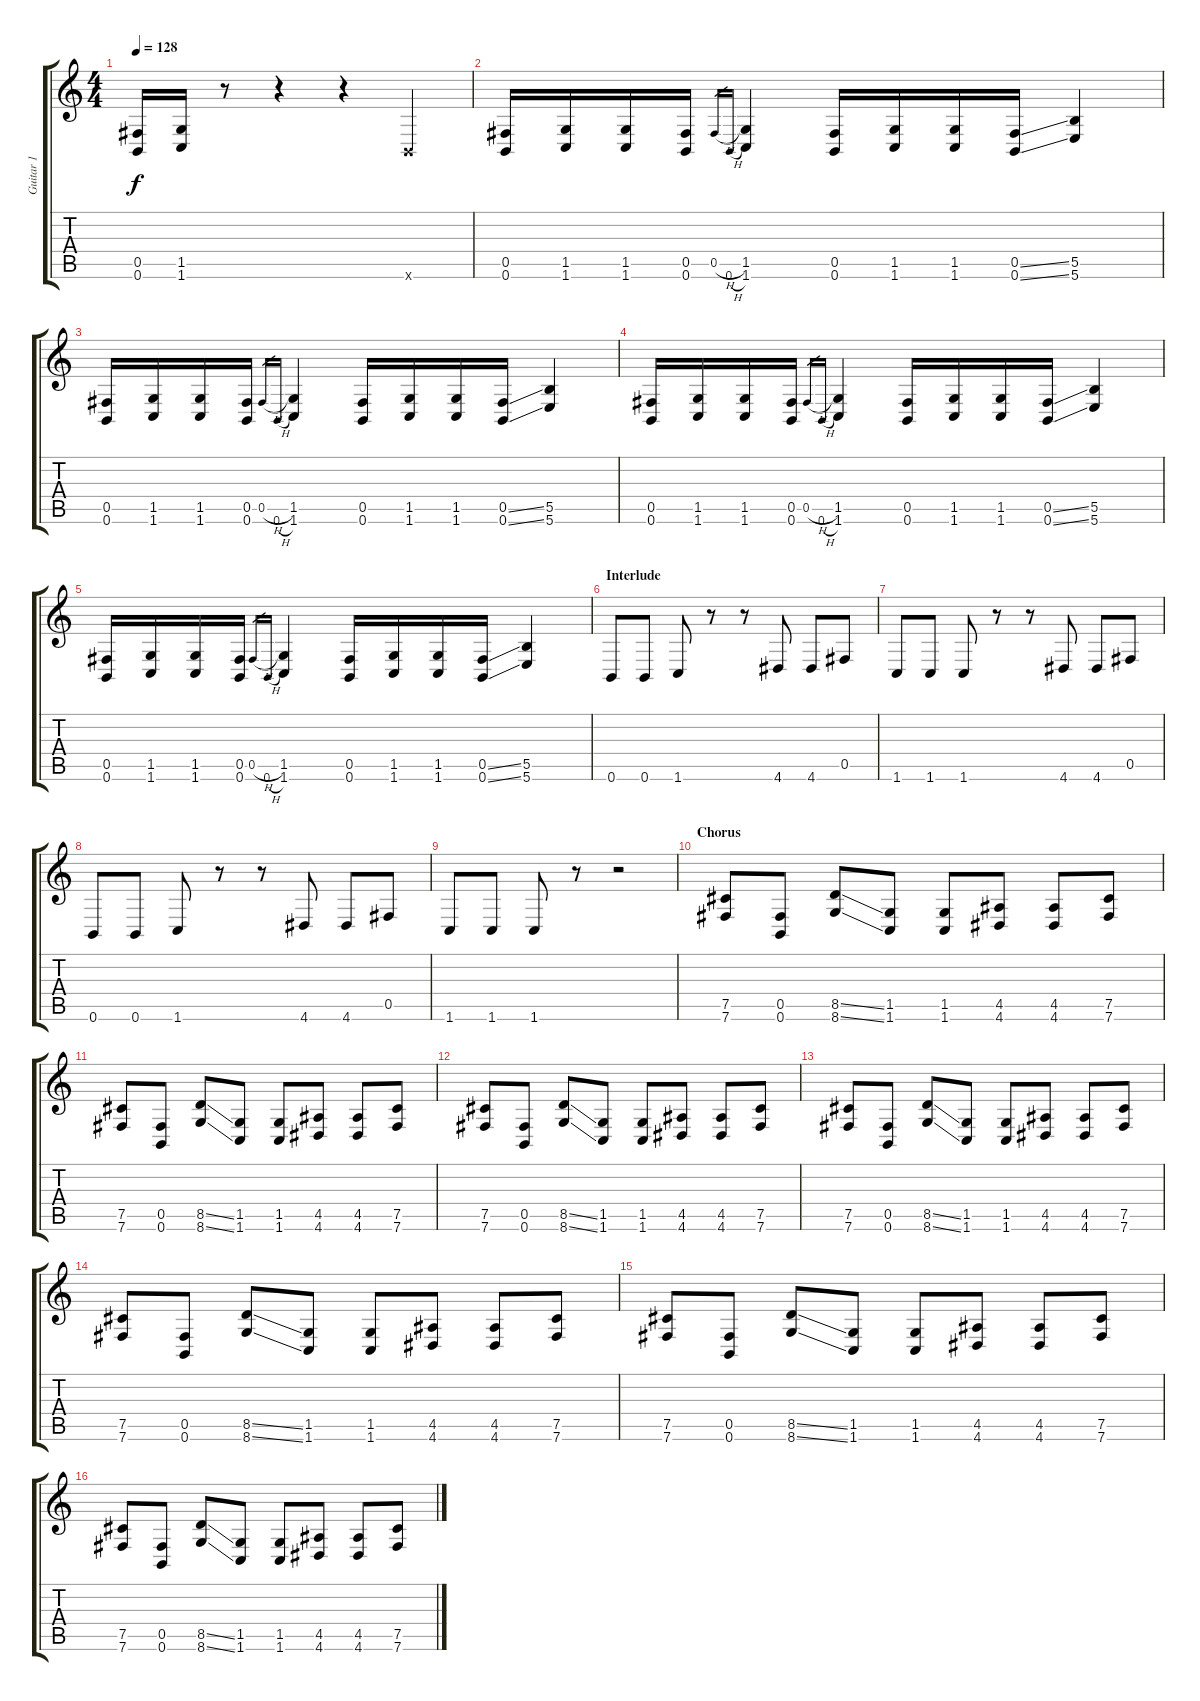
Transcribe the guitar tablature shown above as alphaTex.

\track ("Guitar 1" "Guitar 1") {instrument distortionguitar}
\staff {score tabs}
\tuning (Db4 Ab3 E3 B2 Gb2 B1) {hide}
\ts (4 4)
\tempo 128
\clef g2
\ks c
(0.5 0.6).16{dy f} (1.5 1.6).16 r.8 r.4 r.4 0.6{x}.4 |
(0.5 0.6).16 (1.5 1.6).16 (1.5 1.6).16 (0.5 0.6).16 0.5{h}.16{gr} 0.6{h}.16{gr} (1.5 1.6).4 (0.5 0.6).16 (1.5 1.6).16 (1.5 1.6).16 (0.5{ss} 0.6{ss}).16 (5.5 5.6).4 |
(0.5 0.6).16 (1.5 1.6).16 (1.5 1.6).16 (0.5 0.6).16 0.5{h}.16{gr} 0.6{h}.16{gr} (1.5 1.6).4 (0.5 0.6).16 (1.5 1.6).16 (1.5 1.6).16 (0.5{ss} 0.6{ss}).16 (5.5 5.6).4 |
(0.5 0.6).16 (1.5 1.6).16 (1.5 1.6).16 (0.5 0.6).16 0.5{h}.16{gr} 0.6{h}.16{gr} (1.5 1.6).4 (0.5 0.6).16 (1.5 1.6).16 (1.5 1.6).16 (0.5{ss} 0.6{ss}).16 (5.5 5.6).4 |
(0.5 0.6).16 (1.5 1.6).16 (1.5 1.6).16 (0.5 0.6).16 0.5{h}.16{gr} 0.6{h}.16{gr} (1.5 1.6).4 (0.5 0.6).16 (1.5 1.6).16 (1.5 1.6).16 (0.5{ss} 0.6{ss}).16 (5.5 5.6).4 |
\section ("" "Interlude")
0.6.8 0.6.8 1.6.8 r.8 r.8 4.6.8 4.6.8 0.5.8 |
1.6.8 1.6.8 1.6.8 r.8 r.8 4.6.8 4.6.8 0.5.8 |
0.6.8 0.6.8 1.6.8 r.8 r.8 4.6.8 4.6.8 0.5.8 |
1.6.8 1.6.8 1.6.8 r.8 r.2 |
\section ("" "Chorus")
(7.5 7.6).8 (0.5 0.6).8 (8.5{ss} 8.6{ss}).8 (1.5 1.6).8 (1.5 1.6).8 (4.5 4.6).8 (4.5 4.6).8 (7.5 7.6).8 |
(7.5 7.6).8 (0.5 0.6).8 (8.5{ss} 8.6{ss}).8 (1.5 1.6).8 (1.5 1.6).8 (4.5 4.6).8 (4.5 4.6).8 (7.5 7.6).8 |
(7.5 7.6).8 (0.5 0.6).8 (8.5{ss} 8.6{ss}).8 (1.5 1.6).8 (1.5 1.6).8 (4.5 4.6).8 (4.5 4.6).8 (7.5 7.6).8 |
(7.5 7.6).8 (0.5 0.6).8 (8.5{ss} 8.6{ss}).8 (1.5 1.6).8 (1.5 1.6).8 (4.5 4.6).8 (4.5 4.6).8 (7.5 7.6).8 |
(7.5 7.6).8 (0.5 0.6).8 (8.5{ss} 8.6{ss}).8 (1.5 1.6).8 (1.5 1.6).8 (4.5 4.6).8 (4.5 4.6).8 (7.5 7.6).8 |
(7.5 7.6).8 (0.5 0.6).8 (8.5{ss} 8.6{ss}).8 (1.5 1.6).8 (1.5 1.6).8 (4.5 4.6).8 (4.5 4.6).8 (7.5 7.6).8 |
(7.5 7.6).8 (0.5 0.6).8 (8.5{ss} 8.6{ss}).8 (1.5 1.6).8 (1.5 1.6).8 (4.5 4.6).8 (4.5 4.6).8 (7.5 7.6).8
